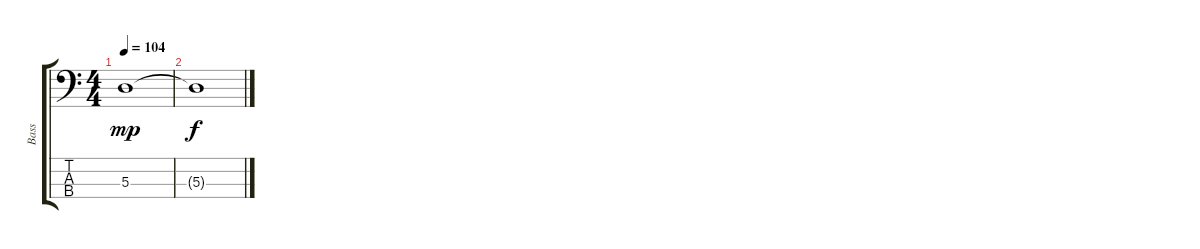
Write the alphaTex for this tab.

\track ("Bass" "Bass") {instrument electricbassfinger}
\staff {score tabs}
\tuning (G2 D2 A1 E1) {hide}
\ts (4 4)
\tempo 104
\clef f4
\ks c
5.3.1{dy mp} |
5.3{t}.1{dy f}
